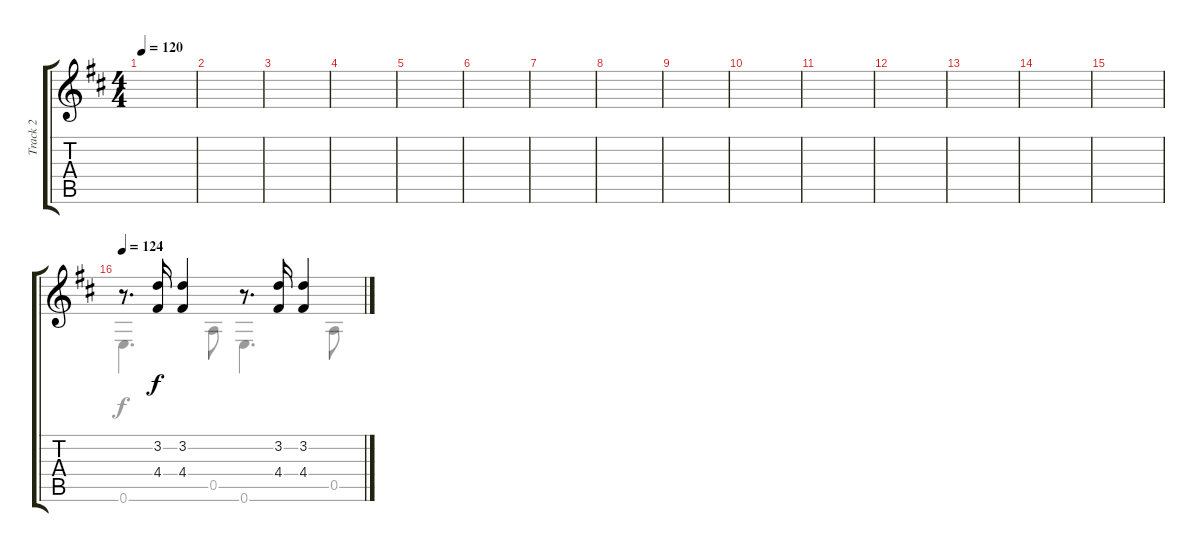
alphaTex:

\track ("Track 2" "Track 2") {mute instrument acousticguitarsteel}
\staff {score tabs}
\tuning (E4 B3 G3 D3 A2 E2) {hide}
\voice
\ts (4 4)
\tempo 120
\clef g2
\ks d
|
|
|
|
|
|
|
|
|
|
|
|
|
|
|
\tempo 124
r.8{d} (3.2 4.4).16 (3.2 4.4).4 r.8{d} (3.2 4.4).16 (3.2 4.4).4
\voice
\clef g2
\ottava regular
\simile none
\ks d
|
|
|
|
|
|
|
|
|
|
|
|
|
|
|
0.6.4{d} 0.5.8 0.6.4{d} 0.5.8
